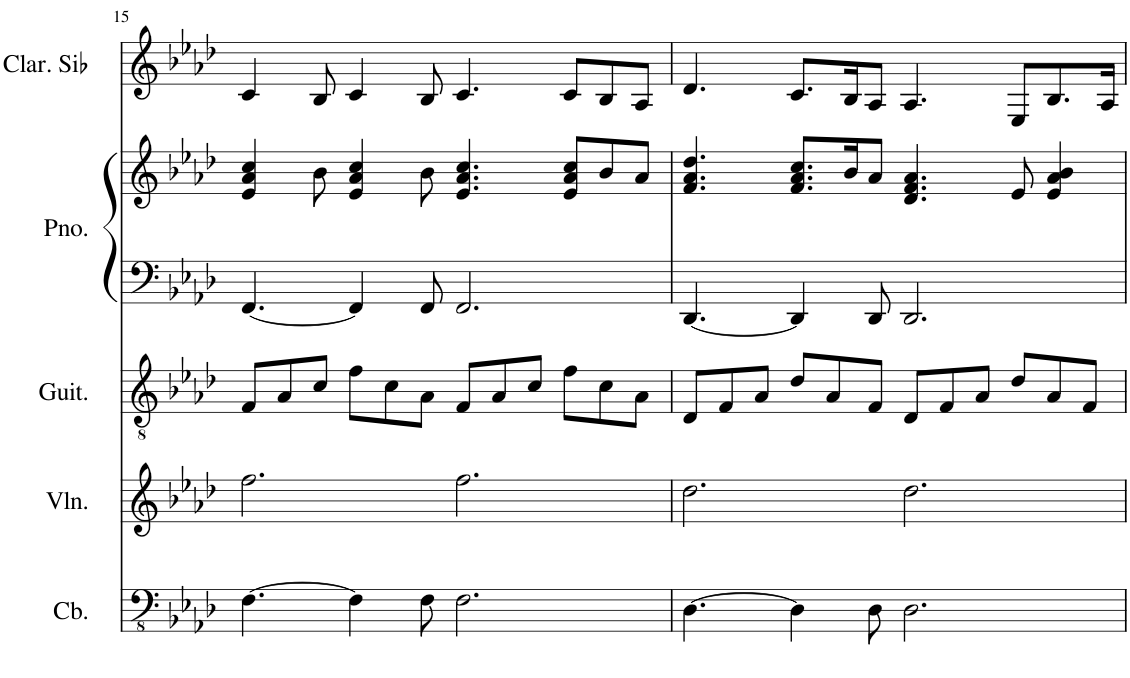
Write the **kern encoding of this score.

**kern	**kern	**kern	**kern	**kern	**kern
*part5	*part4	*part3	*part2	*part2	*part1
*staff6	*staff5	*staff4	*staff3	*staff2	*staff1
*I"Contrabass	*I"Violin	*I"Acoustic Guitar	*I"Piano	*	*I"Clarinette en Sib
*I'Cb.	*I'Vln.	*I'Guit.	*I'Pno.	*	*I'Clar. Sib
!!LO:PB:g=z
*clefFv4	*clefG2	*clefGv2	*clefF4	*clefG2	*clefG2
*ITrd7c12	*	*	*	*	*ITrd1c2
*k[b-e-a-d-]	*k[b-e-a-d-]	*k[b-e-a-d-]	*k[b-e-a-d-]	*k[b-e-a-d-]	*k[b-e-a-d-]
*M12/8	*M12/8	*M12/8	*M12/8	*M12/8	*M12/8
=15	=15	=15	=15	=15	=15
[4.FF\	2.ff\	8F/L	[4.FF/	4e-/ 4a-/ 4cc/	4c/
.	.	8A-/	.	.	.
.	.	8c/J	.	8b-\	8B-/
4FF\]	.	8f\L	4FF/]	4e-/ 4a-/ 4cc/	4c/
.	.	8c\	.	.	.
8FF\	.	8A-\J	8FF/	8b-\	8B-/
2.FF\	2.ff\	8F/L	2.FF/	4.e-/ 4.a-/ 4.cc/	4.c/
.	.	8A-/	.	.	.
.	.	8c/J	.	.	.
.	.	8f\L	.	8e-/ 8a-/ 8cc/L	8c/L
.	.	8c\	.	8b-/	8B-/
.	.	8A-\J	.	8a-/J	8A-/J
=16	=16	=16	=16	=16	=16
[4.DD-\	2.dd-\	8D-/L	[4.DD-/	4.f/ 4.a-/ 4.dd-/	4.d-/
.	.	8F/	.	.	.
.	.	8A-/J	.	.	.
4DD-\]	.	8d-/L	4DD-/]	8.f/ 8.a-/ 8.cc/L	8.c/L
.	.	8A-/	.	.	.
.	.	.	.	16b-/K	16B-/K
8DD-\	.	8F/J	8DD-/	8a-/J	8A-/J
2.DD-\	2.dd-\	8D-/L	2.DD-/	4.d-/ 4.f/ 4.a-/	4.A-/
.	.	8F/	.	.	.
.	.	8A-/J	.	.	.
.	.	8d-/L	.	8e-/	8E-/L
.	.	8A-/	.	4e-/ 4a-/ 4b-/	8.B-/
.	.	8F/J	.	.	.
.	.	.	.	.	16A-/Jk
=	=	=	=	=	=
*-	*-	*-	*-	*-	*-
